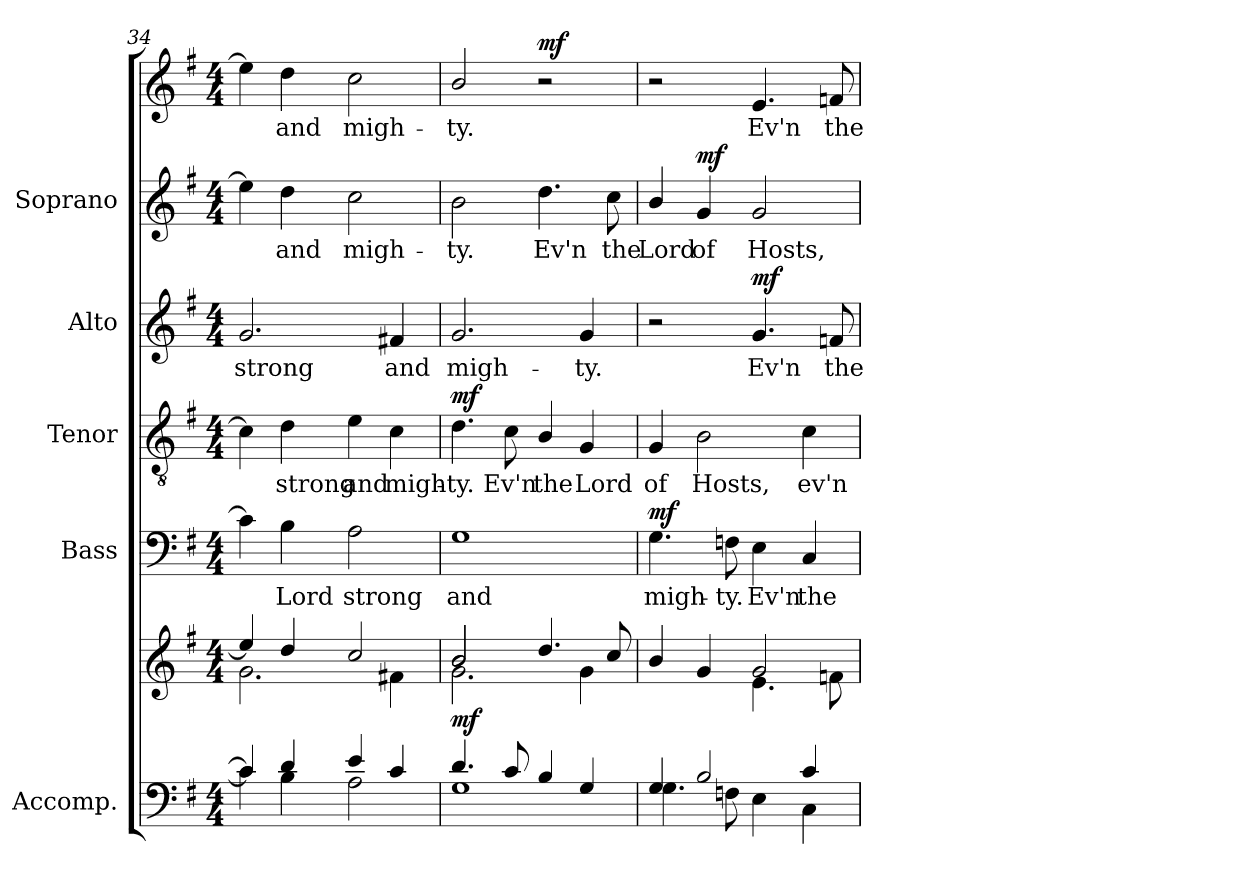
**kern	**kern	**dynam	**kern	**text	**dynam	**kern	**text	**dynam	**kern	**text	**dynam	**kern	**text	**kern	**text	**dynam
*part5	*part5	*part5	*part4	*part4	*part4	*part3	*part3	*part3	*part2	*part2	*part2	*part1	*part1	*part1	*part1	*part1
*staff7	*staff6	*staff6/7	*staff5	*staff5	*staff5	*staff4	*staff4	*staff4	*staff3	*staff3	*staff3	*staff2	*staff2	*staff1	*staff1	*staff1/2
*I"Accomp.	*	*	*I"Bass	*	*	*I"Tenor	*	*	*I"Alto	*	*	*I"Soprano	*	*	*	*
*	*	*	*I'B	*	*	*I'T	*	*	*I'A	*	*	*I'S	*	*	*	*
*clefF4	*clefG2	*	*clefF4	*	*	*clefGv2	*	*	*clefG2	*	*	*clefG2	*	*clefG2	*	*
*k[f#]	*k[f#]	*	*k[f#]	*	*	*k[f#]	*	*	*k[f#]	*	*	*k[f#]	*	*k[f#]	*	*
*G:	*G:	*	*G:	*	*	*G:	*	*	*G:	*	*	*G:	*	*G:	*	*
*M4/4	*M4/4	*	*M4/4	*	*	*M4/4	*	*	*M4/4	*	*	*M4/4	*	*M4/4	*	*
=34	=34	=34	=34	=34	=34	=34	=34	=34	=34	=34	=34	=34	=34	=34	=34	=34
*^	*^	*	*	*	*	*	*	*	*	*	*	*	*	*	*	*
*	*	*	*^	*	*	*	*	*	*	*	*	*	*	*	*	*	*	*
!	!	!	!	!	!	!	!	!	!	!	!	!	!LO:LY:b	!	!	!	!	!	!
4c/]	4c\]	4ee/]	2.g\	1ryy	.	4c\]	.	.	4c\]	.	.	2.g/	strong	.	4ee\]	.	4ee\]	.	.
!	!	!	!	!	!	!	!LO:LY:b	!	!	!LO:LY:b	!	!	!	!	!	!LO:LY:b	!	!LO:LY:b	!
4d/	4B\	4dd/	.	.	.	4B\	Lord	.	4d\	strong	.	.	.	.	4dd\	-and	4dd\	and	.
!	!	!	!	!	!	!	!LO:LY:b	!	!	!LO:LY:b	!	!	!	!	!	!LO:LY:b	!	!LO:LY:b	!
4e/	2A\	2cc/	.	.	.	2A\	strong	.	4e\	and	.	.	.	.	2cc\	migh-	2cc\	migh-	.
!	!	!	!	!	!	!	!	!	!	!LO:LY:b	!	!	!LO:LY:b	!	!	!	!	!	!
4c/	.	.	4f#X\	.	.	.	.	.	4c\	migh-	.	4f#X/	and	.	.	.	.	.	.
=35	=35	=35	=35	=35	=35	=35	=35	=35	=35	=35	=35	=35	=35	=35	=35	=35	=35	=35	=35
!	!	!	!	!	!LO:DY:a=2	!	!LO:LY:b	!	!	!LO:LY:b	!LO:DY:b	!	!LO:LY:b	!	!	!LO:LY:b	!	!LO:LY:b	!
4.d/	1G	2b/	2b/	2.g\	mf	1G	and	.	4.d\	-ty.	mf	2.g/	migh-	.	2b\	ty.	2b/	-ty.	.
!	!	!	!	!	!	!	!	!	!	!LO:LY:b	!	!	!	!	!	!	!	!	!
8c/	.	.	.	.	.	.	.	.	8c\	Ev'n	.	.	.	.	.	.	.	.	.
!	!	!	!	!	!	!	!	!	!	!LO:LY:b	!	!	!	!	!	!LO:LY:b	!	!	!LO:DY:b=2
4B/	.	2ryy	4.dd/	.	.	.	.	.	4B/	the	.	.	.	.	4.dd\	Ev'n	2r	.	mf
!	!	!	!	!	!	!	!	!	!	!LO:LY:b	!	!	!LO:LY:b	!	!	!	!	!	!
4G/	.	.	.	4g\	.	.	.	.	4G/	Lord	.	4g/	-ty.	.	.	.	.	.	.
!	!	!	!	!	!	!	!	!	!	!	!	!	!	!	!	!LO:LY:b	!	!	!
.	.	.	8cc/	.	.	.	.	.	.	.	.	.	.	.	8cc\	the	.	.	.
=36	=36	=36	=36	=36	=36	=36	=36	=36	=36	=36	=36	=36	=36	=36	=36	=36	=36	=36	=36
!	!	!	!	!	!	!	!LO:LY:b	!LO:DY:b	!	!LO:LY:b	!	!	!	!	!	!LO:LY:b	!	!	!
4G/	4.G\	2ryy	4b/	2ryy	.	4.G\	migh-	mf	4G/	of	.	2r	.	.	4b/	Lord	2r	.	.
!	!	!	!	!	!	!	!	!	!	!LO:LY:b	!	!	!	!	!	!LO:LY:b	!	!	!LO:DY:a=2
2B/	.	.	4g/	.	.	.	.	.	2B\	Hosts,	.	.	.	.	4g/	of	.	.	mf
!	!	!	!	!	!	!	!LO:LY:b	!	!	!	!	!	!	!	!	!	!	!	!
.	8Fn\	.	.	.	.	8Fn\	-ty.	.	.	.	.	.	.	.	.	.	.	.	.
!	!	!	!	!	!	!	!LO:LY:b	!	!	!	!	!	!LO:LY:b	!LO:DY:b	!	!LO:LY:b	!	!LO:LY:b	!
.	4E\	4.e\	2g/	2ryy	.	4E\	Ev'n	.	.	.	.	4.g/	Ev'n	mf	2g/	Hosts,	4.e/	Ev'n	.
!	!	!	!	!	!	!	!LO:LY:b	!	!	!LO:LY:b	!	!	!	!	!	!	!	!	!
4c/	4C\	.	.	.	.	4C/	the	.	4c\	ev'n	.	.	.	.	.	.	.	.	.
!	!	!	!	!	!	!	!	!	!	!	!	!	!LO:LY:b	!	!	!	!	!LO:LY:b	!
.	.	8fn\	.	.	.	.	.	.	.	.	.	8fn/	the	.	.	.	8fn/	the	.
*v	*v	*	*	*	*	*	*	*	*	*	*	*	*	*	*	*	*	*	*
*	*v	*v	*v	*	*	*	*	*	*	*	*	*	*	*	*	*	*	*
=	=	=	=	=	=	=	=	=	=	=	=	=	=	=	=	=
*-	*-	*-	*-	*-	*-	*-	*-	*-	*-	*-	*-	*-	*-	*-	*-	*-
